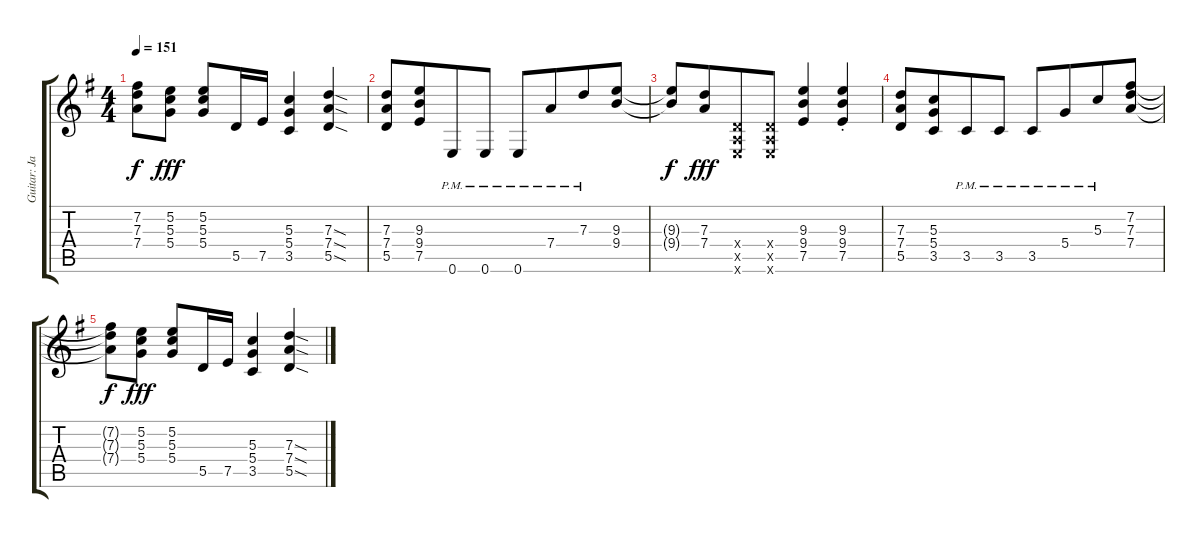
\track ("Guitar: Jake I" "Guitar: Ja") {instrument overdrivenguitar}
\staff {score tabs}
\tuning (E4 B3 G3 D3 A2 E2) {hide}
\ts (4 4)
\tempo 151
\clef g2
\ks g
(7.2{t} 7.3{t} 7.4{t}).8{dy f} (5.2 5.3 5.4).8{dy fff} (5.2 5.3 5.4).8 5.5.16 7.5.16 (5.3 5.4 3.5).4 (7.3{sod} 7.4{sod} 5.5{sod}).4 |
(7.3 7.4 5.5).8 (9.3 9.4 7.5).8{beam merge} 0.6{pm}.8 0.6{pm}.8 0.6{pm}.8 7.4{pm}.8{beam merge} 7.3{pm}.8 (9.3 9.4).8 |
(9.3{t} 9.4{t}).8{dy f beam merge} (7.3 7.4).8{dy fff beam merge} (0.4{x} 0.5{x} 0.6{x}).8{beam merge} (0.4{x} 0.5{x} 0.6{x}).8 (9.3 9.4 7.5).4 (9.3{st} 9.4{st} 7.5{st}).4 |
(7.3 7.4 5.5).8 (5.3 5.4 3.5).8{beam merge} 3.5{pm}.8 3.5{pm}.8 3.5{pm}.8 5.4{pm}.8{beam merge} 5.3{pm}.8 (7.2 7.3 7.4).8 |
(7.2{t} 7.3{t} 7.4{t}).8{dy f} (5.2 5.3 5.4).8{dy fff} (5.2 5.3 5.4).8 5.5.16 7.5.16 (5.3 5.4 3.5).4 (7.3{sod} 7.4{sod} 5.5{sod}).4
